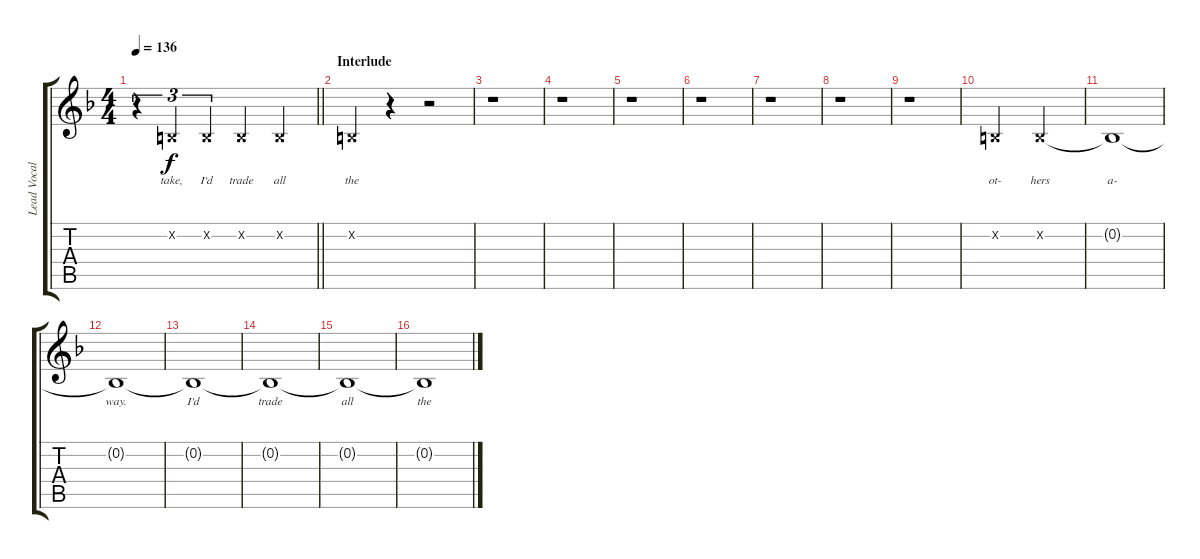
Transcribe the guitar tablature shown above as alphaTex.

\track ("Lead Vocals" "Lead Vocal") {instrument lead6voice}
\staff {score tabs}
\tuning (E4 B3 G3 D3 A2 D2) {hide}
\ts (4 4)
\tempo 136
\clef g2
\barLineRight lightlight
\ks dminor
r.4{tu (3 2) dy f} 0.2{x}.4{tu (3 2) lyrics (0 "take,") lyrics (1 "") lyrics (2 "") lyrics (3 "") lyrics (4 "")} 0.2{x}.4{tu (3 2) lyrics (0 "I'd") lyrics (1 "") lyrics (2 "") lyrics (3 "") lyrics (4 "")} 0.2{x}.4{lyrics (0 "trade") lyrics (1 "") lyrics (2 "") lyrics (3 "") lyrics (4 "")} 0.2{x}.4{lyrics (0 "all") lyrics (1 "") lyrics (2 "") lyrics (3 "") lyrics (4 "")} |
\section ("" "Interlude")
0.2{x}.4{lyrics (0 "the") lyrics (1 "") lyrics (2 "") lyrics (3 "") lyrics (4 "")} r.4 r.2 |
r.1 |
r.1 |
r.1 |
r.1 |
r.1 |
r.1 |
r.1 |
0.2{x}.2{lyrics (0 "ot-") lyrics (1 "") lyrics (2 "") lyrics (3 "") lyrics (4 "")} 0.2{x}.2{lyrics (0 "hers") lyrics (1 "") lyrics (2 "") lyrics (3 "") lyrics (4 "")} |
0.2{t}.1{lyrics (0 "a-") lyrics (1 "") lyrics (2 "") lyrics (3 "") lyrics (4 "")} |
0.2{t}.1{lyrics (0 "way.") lyrics (1 "") lyrics (2 "") lyrics (3 "") lyrics (4 "")} |
0.2{t}.1{lyrics (0 "I'd") lyrics (1 "") lyrics (2 "") lyrics (3 "") lyrics (4 "")} |
0.2{t}.1{lyrics (0 "trade") lyrics (1 "") lyrics (2 "") lyrics (3 "") lyrics (4 "")} |
0.2{t}.1{lyrics (0 "all") lyrics (1 "") lyrics (2 "") lyrics (3 "") lyrics (4 "")} |
0.2{t}.1{lyrics (0 "the") lyrics (1 "") lyrics (2 "") lyrics (3 "") lyrics (4 "")}
